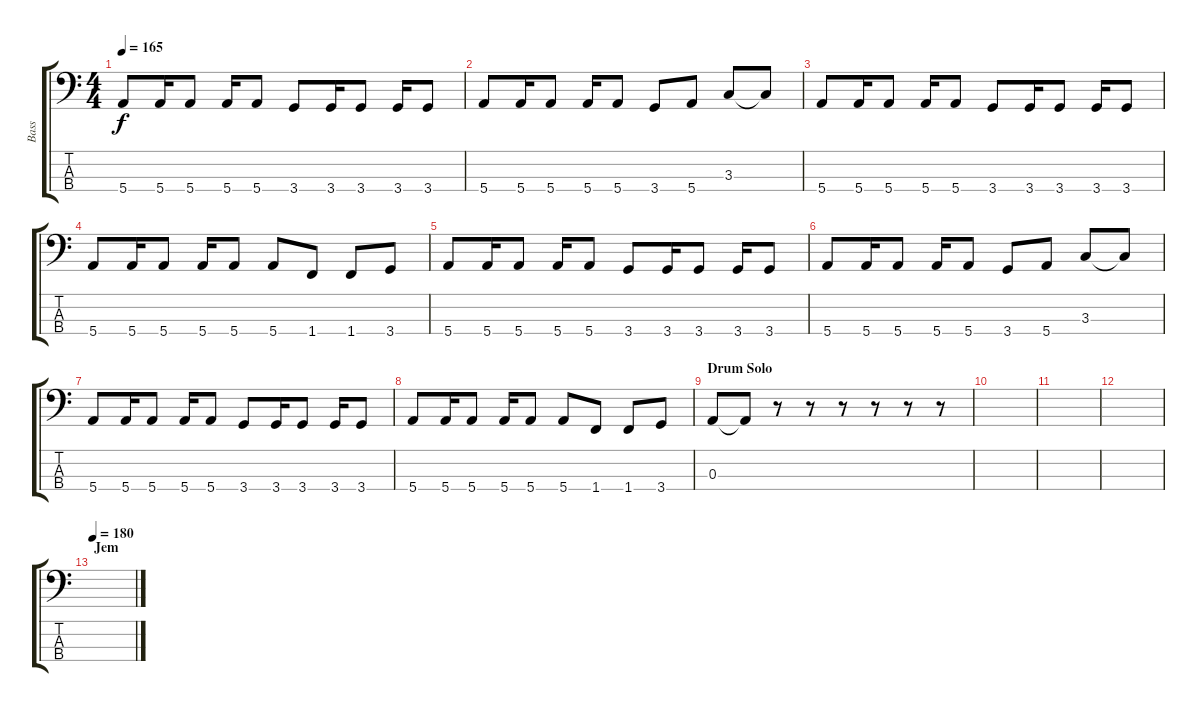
\track ("Bass" "Bass") {instrument electricbassfinger}
\staff {score tabs}
\tuning (G2 D2 A1 E1) {hide}
\ts (4 4)
\section ("" "")
\tempo 165
\clef f4
\ks c
5.4.8{dy f} 5.4.16 5.4.8 5.4.16 5.4.8 3.4.8 3.4.16 3.4.8 3.4.16 3.4.8 |
5.4.8 5.4.16 5.4.8 5.4.16 5.4.8 3.4.8 5.4.8 3.3.8 3.3{t}.8 |
5.4.8 5.4.16 5.4.8 5.4.16 5.4.8 3.4.8 3.4.16 3.4.8 3.4.16 3.4.8 |
5.4.8 5.4.16 5.4.8 5.4.16 5.4.8 5.4.8 1.4.8 1.4.8 3.4.8 |
5.4.8 5.4.16 5.4.8 5.4.16 5.4.8 3.4.8 3.4.16 3.4.8 3.4.16 3.4.8 |
5.4.8 5.4.16 5.4.8 5.4.16 5.4.8 3.4.8 5.4.8 3.3.8 3.3{t}.8 |
5.4.8 5.4.16 5.4.8 5.4.16 5.4.8 3.4.8 3.4.16 3.4.8 3.4.16 3.4.8 |
5.4.8 5.4.16 5.4.8 5.4.16 5.4.8 5.4.8 1.4.8 1.4.8 3.4.8 |
\section ("" "Drum Solo")
0.3.8 0.3{t}.8 r.8 r.8 r.8 r.8 r.8 r.8 |
|
|
|
\section ("" "Jem")
\tempo 180
